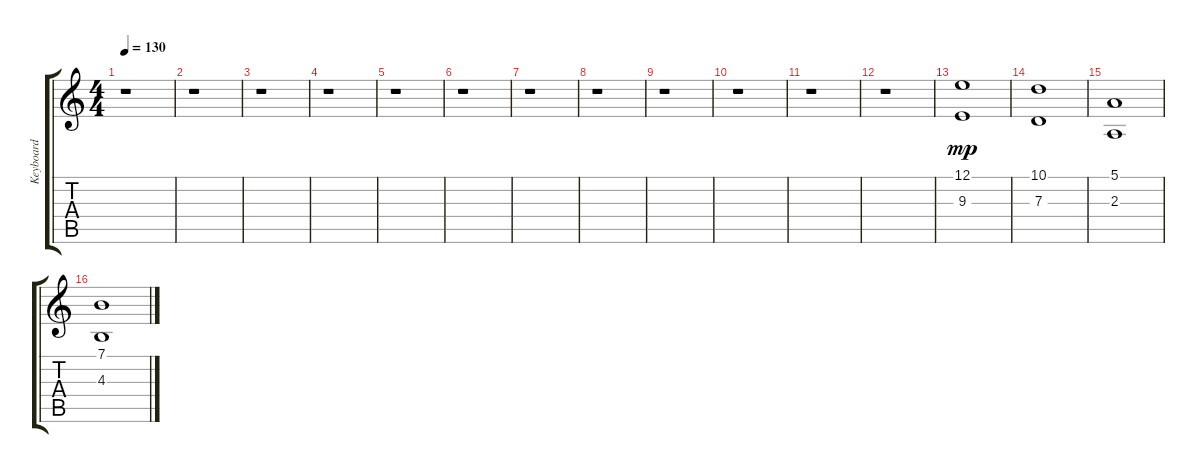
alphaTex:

\track ("Keyboard" "Keyboard") {instrument frenchhorn}
\staff {score tabs}
\tuning (E4 B3 G3 D3 A2 E2) {hide}
\ts (4 4)
\tempo 130
\clef g2
\ks c
r.1{dy mp} |
r.1 |
r.1 |
r.1 |
r.1 |
r.1 |
r.1 |
r.1 |
r.1 |
r.1 |
r.1 |
r.1 |
(12.1 9.3).1 |
(10.1 7.3).1 |
(5.1 2.3).1 |
(7.1 4.3).1
